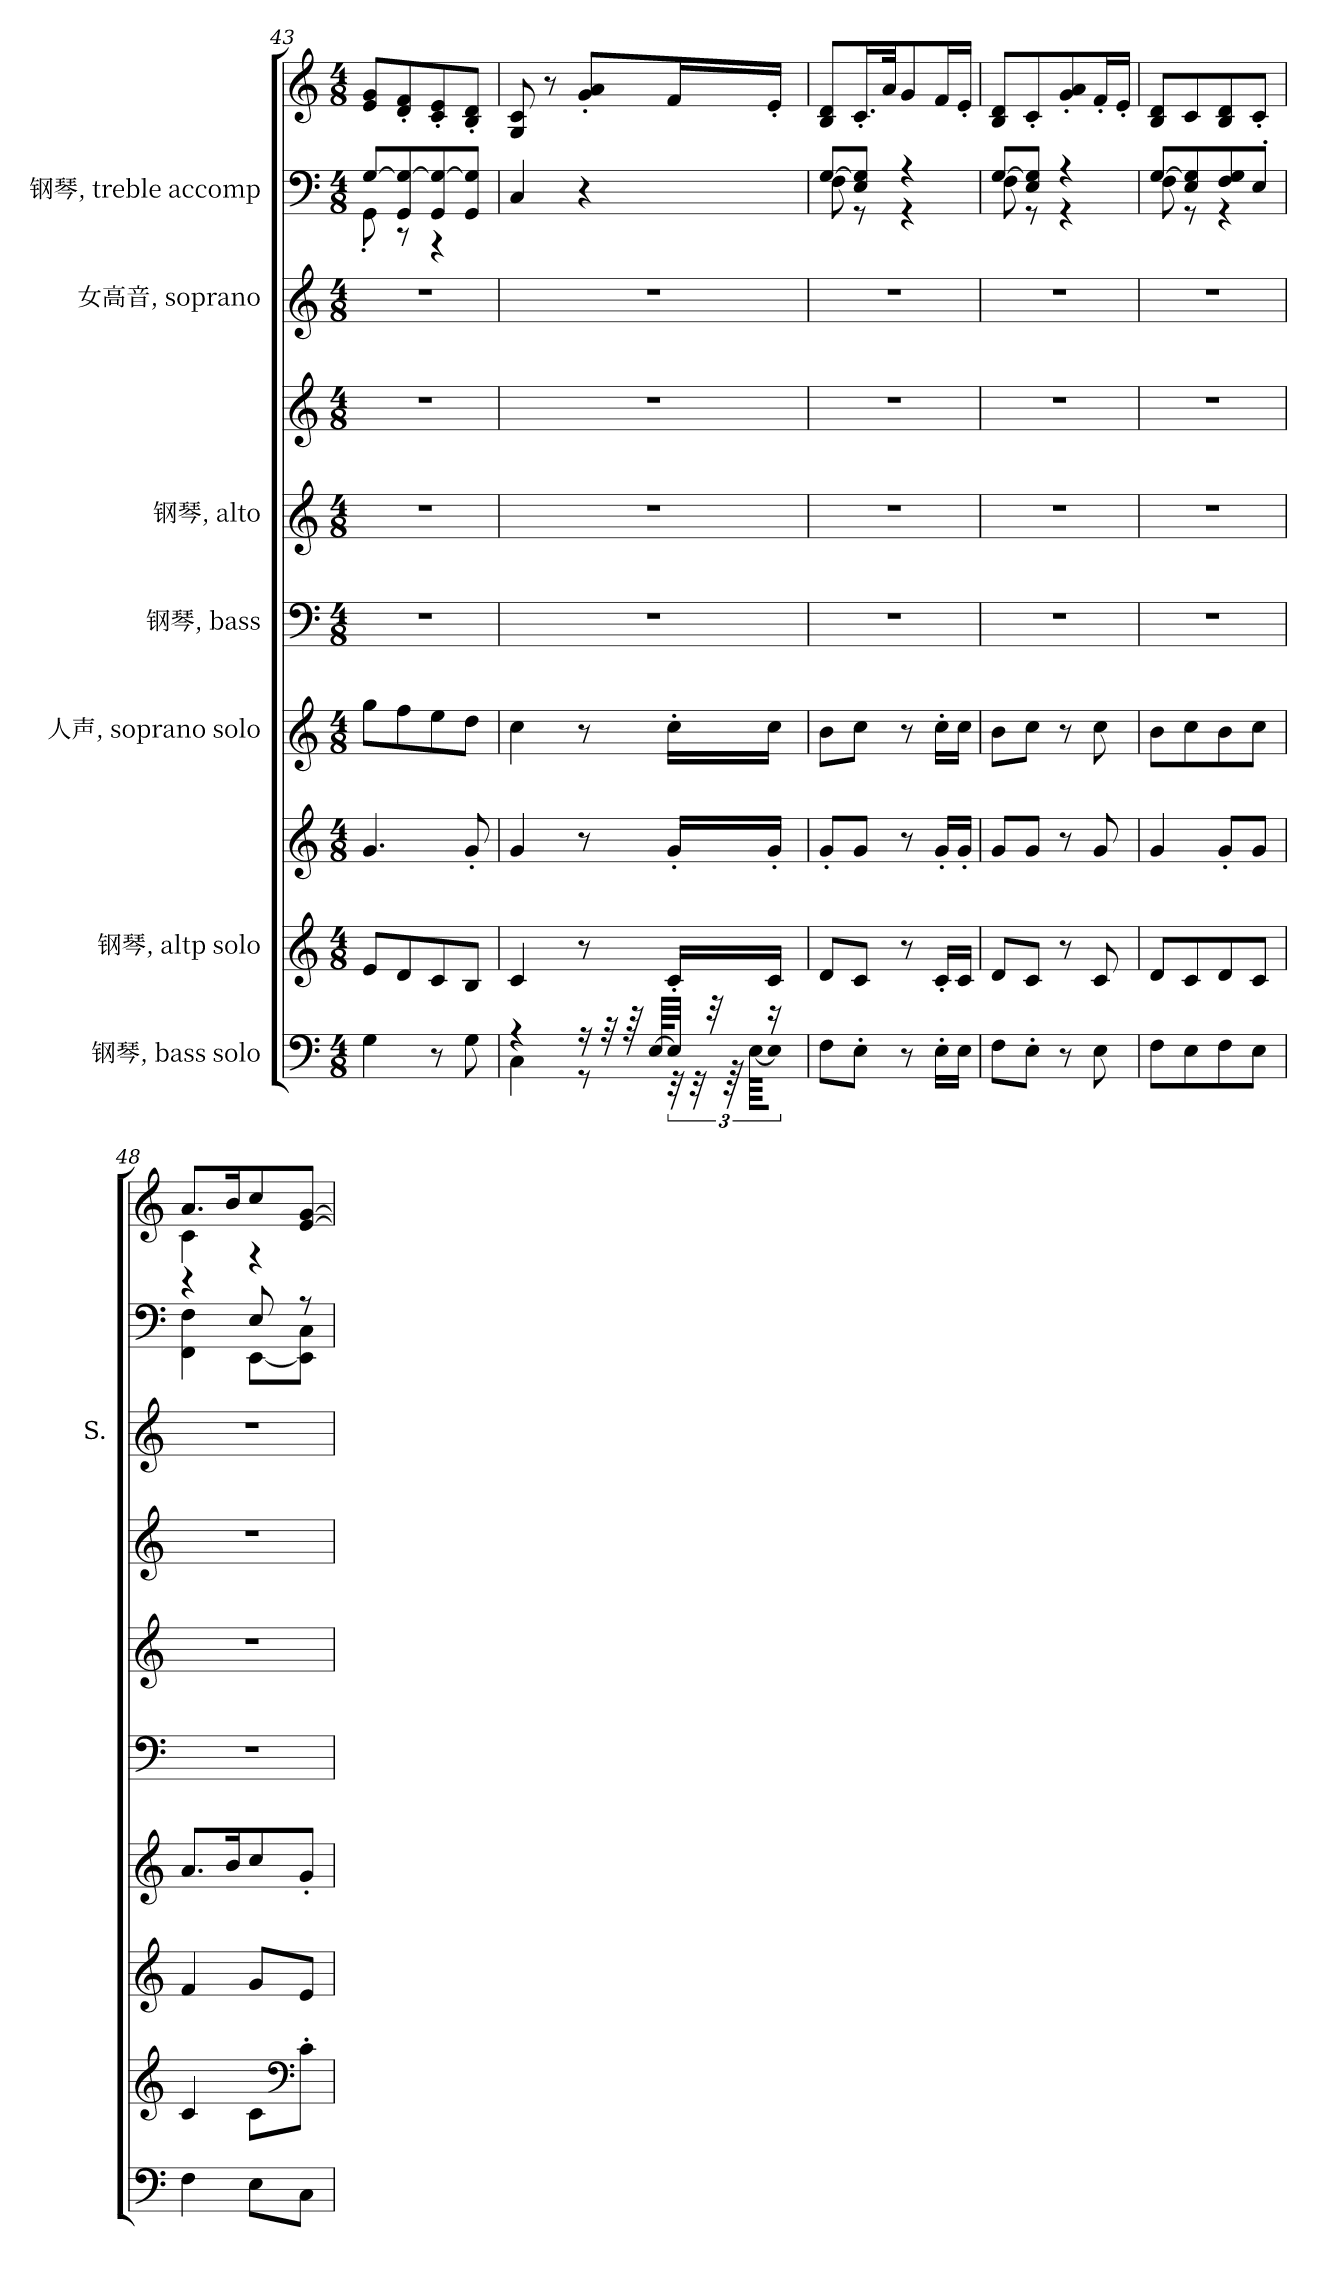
**kern	**kern	**kern	**kern	**kern	**kern	**kern	**kern	**kern	**kern
*part7	*part6	*part6	*part5	*part4	*part3	*part3	*part2	*part1	*part1
*staff10	*staff9	*staff8	*staff7	*staff6	*staff5	*staff4	*staff3	*staff2	*staff1
*I"钢琴, bass solo	*I"钢琴, altp solo	*	*I"人声, soprano solo	*I"钢琴, bass	*I"钢琴, alto	*	*I"女高音, soprano	*I"钢琴, treble accomp	*
*	*	*	*	*	*	*	*I'S.	*	*
*clefF4	*clefG2	*clefG2	*clefG2	*clefF4	*clefG2	*clefG2	*clefG2	*clefF4	*clefG2
*k[]	*k[]	*k[]	*k[]	*k[]	*k[]	*k[]	*k[]	*k[]	*k[]
*M4/8	*M4/8	*M4/8	*M4/8	*M4/8	*M4/8	*M4/8	*M4/8	*M4/8	*M4/8
=43	=43	=43	=43	=43	=43	=43	=43	=43	=43
*	*	*	*	*	*	*	*	*^	*
4G\	8e/L	4.g/	8gg\L	2r	2r	2r	2r	[8G/L	8GG'\	8e/ 8g/L
.	8d/	.	8ff\	.	.	.	.	8GG/ 8G/_	8r	8d/' 8f/'
8r	8c/	.	8ee\	.	.	.	.	8GG/ 8G/_	4r	8c/' 8e/'
8G\	8B/J	8g'/	8dd\J	.	.	.	.	8GG/ 8G/]J	.	8B/' 8d/'J
*	*	*	*	*	*	*	*	*v	*v	*
=44	=44	=44	=44	=44	=44	=44	=44	=44	=44
*^	*	*	*	*	*	*	*	*	*
4r	4C\	4c/	4g/	4cc\	2r	2r	2r	2r	4C/	8G/ 8c/
.	.	.	.	.	.	.	.	.	.	8r
16r	8r	8r	8r	8r	.	.	.	.	4r	8g/' 8a/'L
32r	.	.	.	.	.	.	.	.	.	.
64r	.	.	.	.	.	.	.	.	.	.
[64E/KLLL	.	.	.	.	.	.	.	.	.	.
32E/JJJ]	48r	16c'/LL	16g'/LL	16cc'\LL	.	.	.	.	.	16f/L
.	48r	.	.	.	.	.	.	.	.	.
32r	.	.	.	.	.	.	.	.	.	.
.	96r	.	.	.	.	.	.	.	.	.
.	[96E\KKLL	.	.	.	.	.	.	.	.	.
16r	16E\JJ]	16c/JJ	16g'/JJ	16cc\JJ	.	.	.	.	.	16e'/JJ
*v	*v	*	*	*	*	*	*	*	*	*
=45	=45	=45	=45	=45	=45	=45	=45	=45	=45
*	*	*	*	*	*	*	*	*^	*
8F\L	8d/L	8g'/L	8b\L	2r	2r	2r	2r	[8G/L	8F\	8B/ 8d/L
8E'\J	8c/J	8g/J	8cc\J	.	.	.	.	8E/ 8G/]J	8r	16.c'/L
.	.	.	.	.	.	.	.	.	.	32a/JK
8r	8r	8r	8r	.	.	.	.	4r	4r	8g/
16E'\LL	16c'/LL	16g'/LL	16cc'\LL	.	.	.	.	.	.	16f/L
16E\JJ	16c/JJ	16g'/JJ	16cc\JJ	.	.	.	.	.	.	16e'/JJ
!!LO:PB:g=z
=46	=46	=46	=46	=46	=46	=46	=46	=46	=46	=46
8F\L	8d/L	8g/L	8b\L	2r	2r	2r	2r	[8G/L	8F\	8B/ 8d/L
8E'\J	8c/J	8g/J	8cc\J	.	.	.	.	8E/ 8G/]J	8r	8c'/
8r	8r	8r	8r	.	.	.	.	4r	4r	8g/' 8a/'
8E\	8c/	8g/	8cc\	.	.	.	.	.	.	16f'/L
.	.	.	.	.	.	.	.	.	.	16e'/JJ
=47	=47	=47	=47	=47	=47	=47	=47	=47	=47	=47
8F\L	8d/L	4g/	8b\L	2r	2r	2r	2r	[8G/L	8F\	8B/ 8d/L
8E\	8c/	.	8cc\	.	.	.	.	8E/ 8G/]	8r	8c/
8F\	8d/	8g'/L	8b\	.	.	.	.	8F/ 8G/	4r	8B/ 8d/
8E\J	8c/J	8g/J	8cc\J	.	.	.	.	8E'/J	.	8c'/J
=48	=48	=48	=48	=48	=48	=48	=48	=48	=48	=48
*	*	*	*	*	*	*	*	*	*	*^
4F\	4c/	4f/	8.a/L	2r	2r	2r	2r	4r	4FF\ 4F\	8.a/L	4c\
.	.	.	16b/K	.	.	.	.	.	.	16b/K	.
8E\L	8c\L	8g/L	8cc/	.	.	.	.	8E/	[8EE\L	8cc/	4r
*	*clefF4	*	*	*	*	*	*	*	*	*	*
8C\J	8c'\J	8e/J	8g'/J	.	.	.	.	8r	8EE\] 8C\J	[8e/ [8g/J	.
*	*	*	*	*	*	*	*	*v	*v	*	*
*	*	*	*	*	*	*	*	*	*v	*v
=	=	=	=	=	=	=	=	=	=
*-	*-	*-	*-	*-	*-	*-	*-	*-	*-
